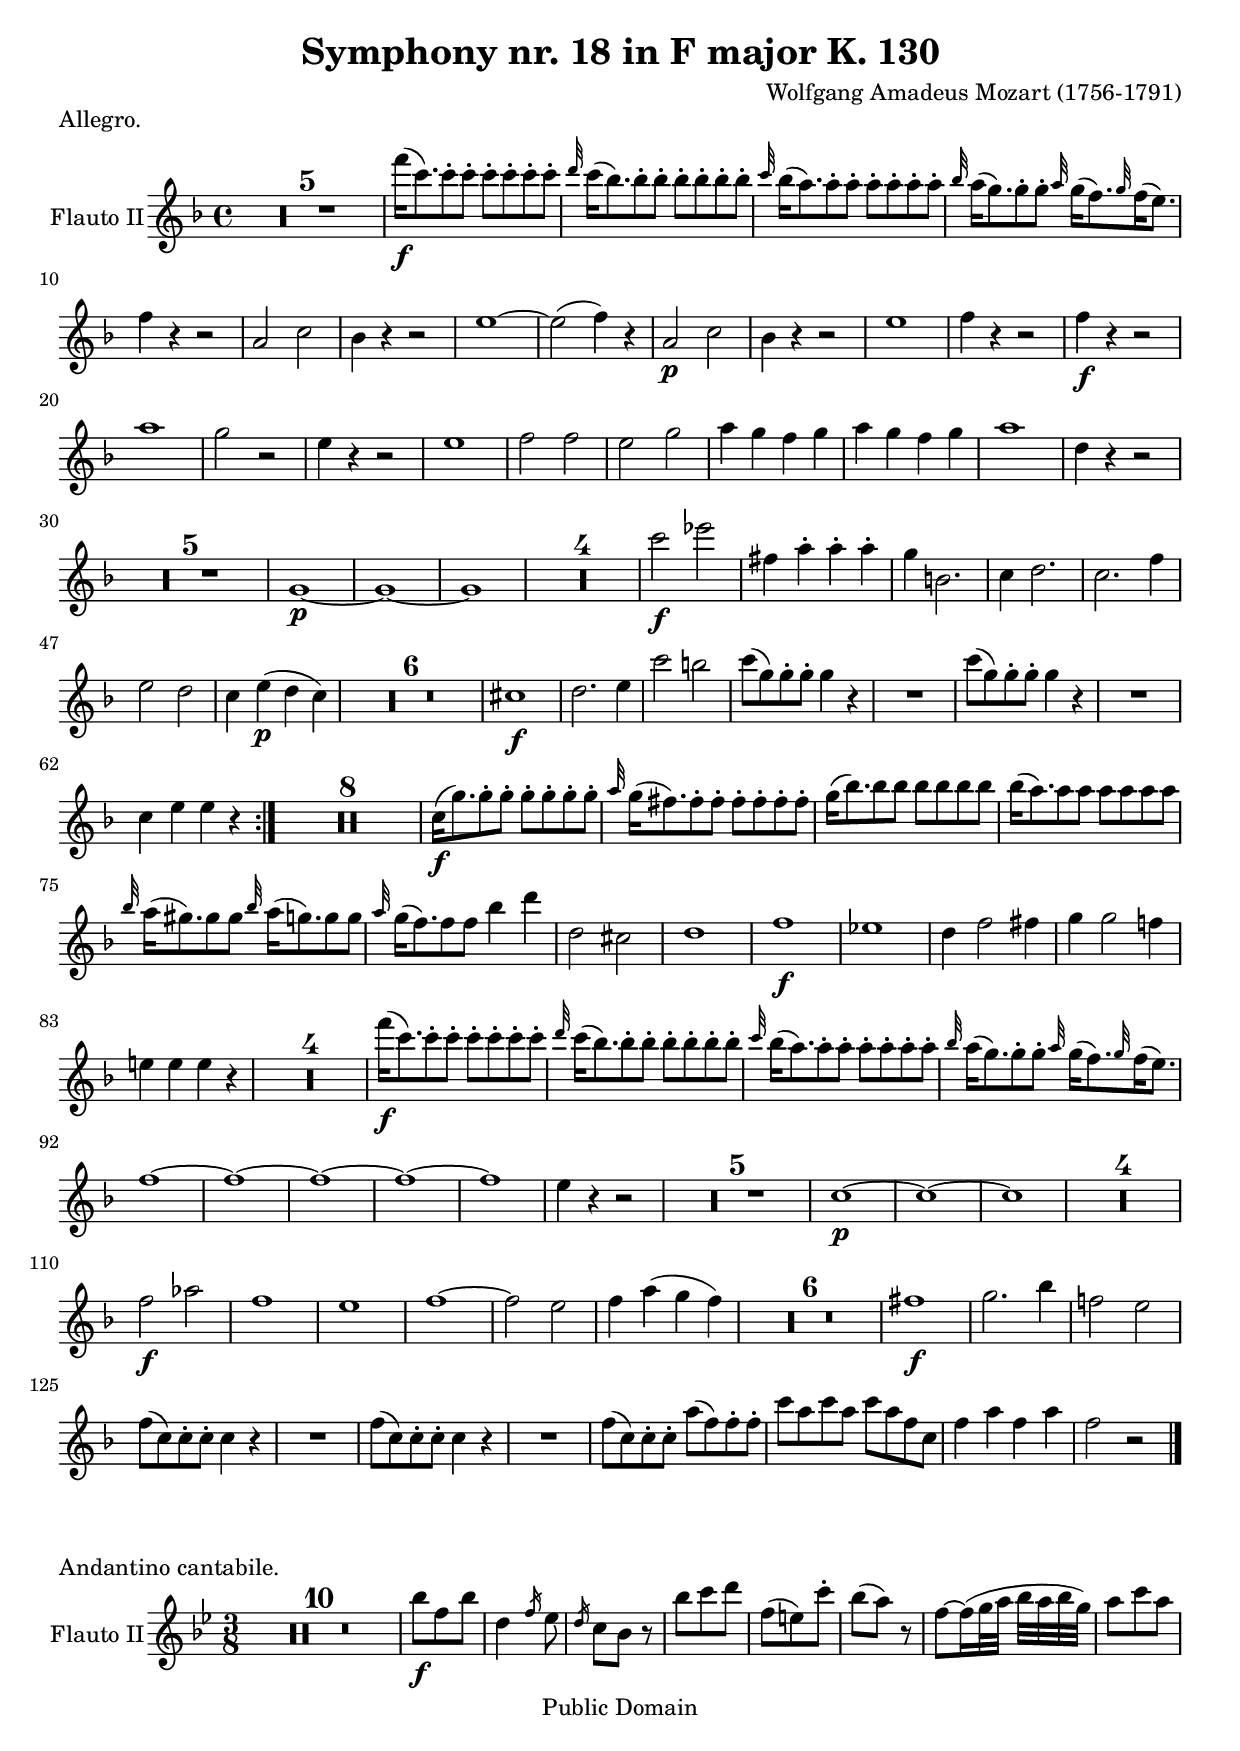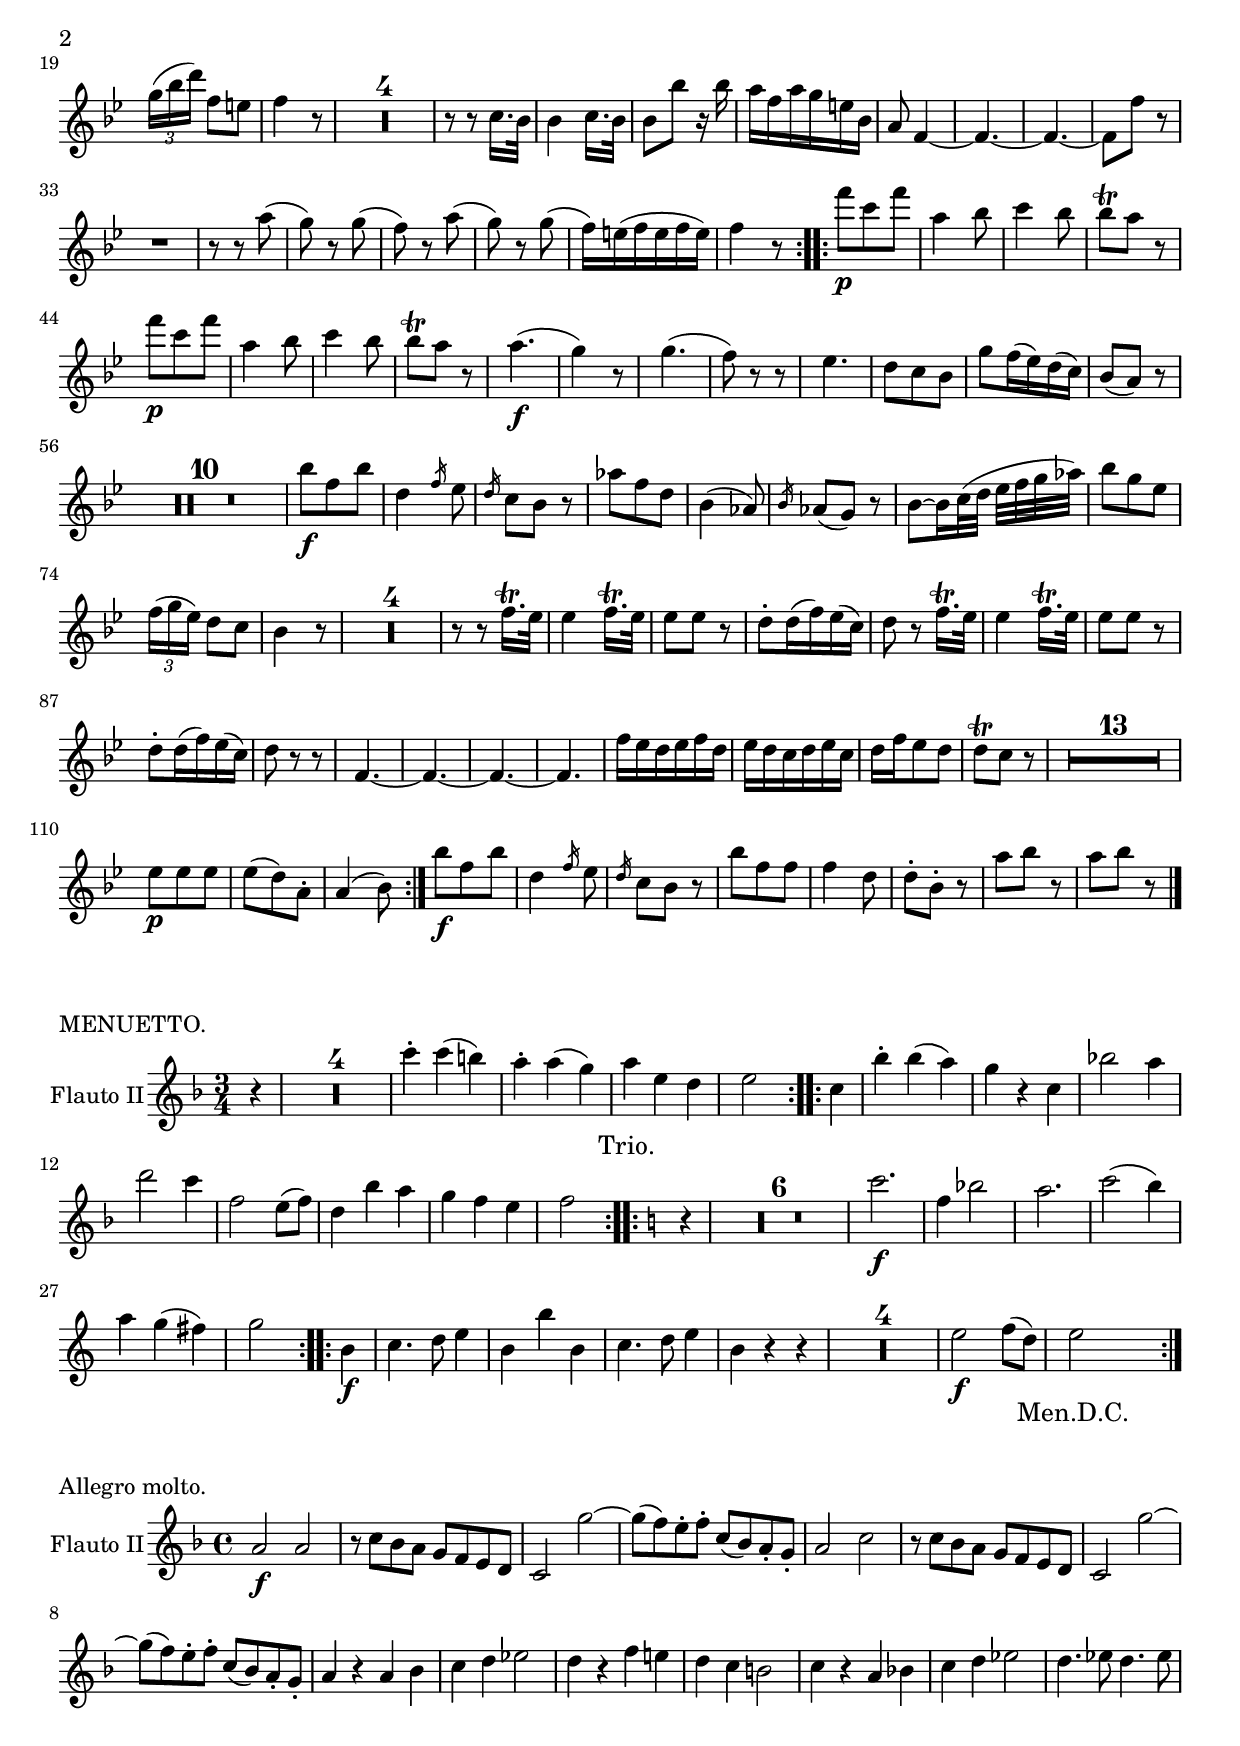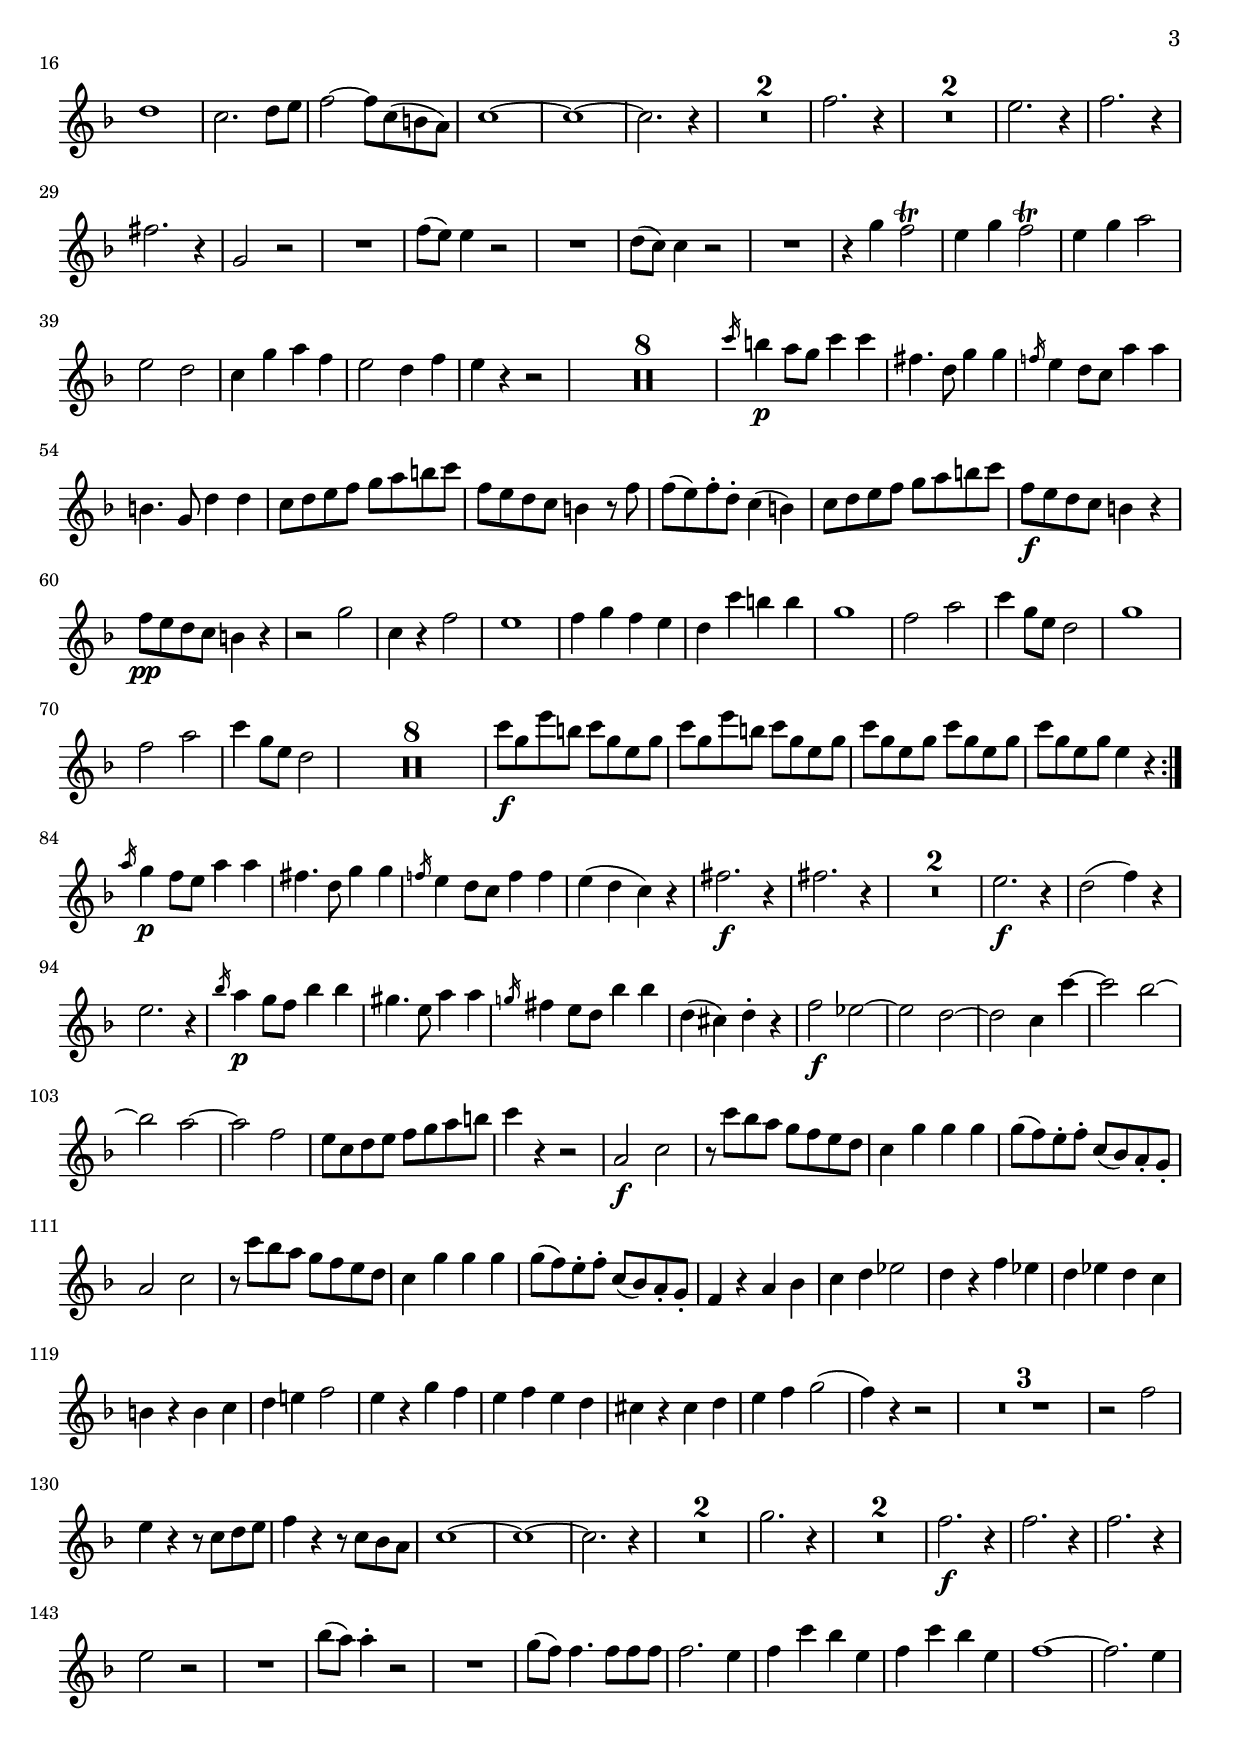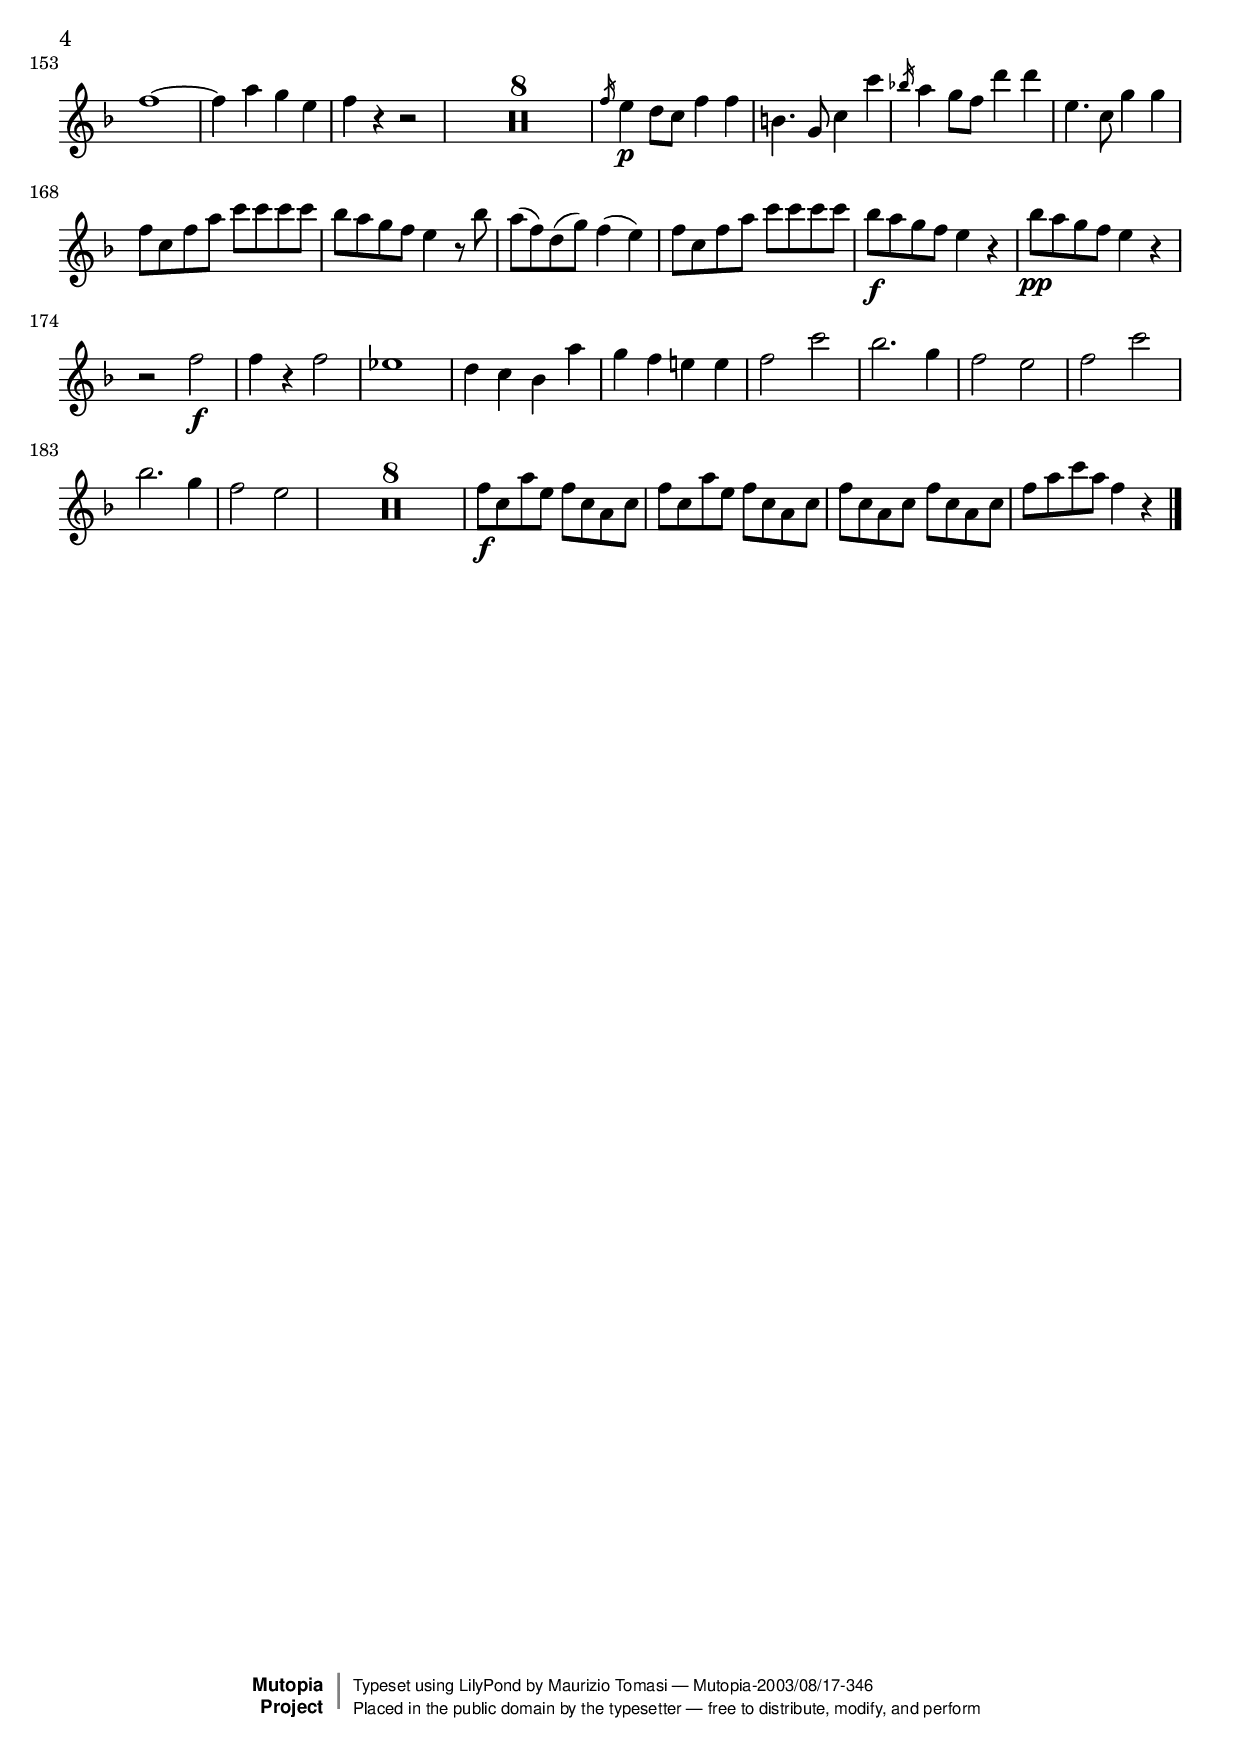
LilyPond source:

% -*- LilyPond -*-

\version "2.17.97"

\include "defs.ly"

\version "2.17.14"
fluteIIFirstMov =  \relative f''' {
    \key f \major
    \clef violin

    \override Staff.TupletBracket.bracket-visibility = ##f

    \repeat volta 2 {
	R1*5
	| f16[(\f c8.) c8-. c-.] c-. c-. c-. c-.
	| \grace { d32 } c16[( bes8.) bes8-. bes-.] bes-. bes-. bes-. bes-.
	| \grace { c32 } bes16[( a8.) a8-. a-.] a-. a-. a-. a-.
	| \grace { bes32 } a16[( g8.) g8-. g-.] \grace { a32 } g16[( f8.) \grace { g32 } f16( e8.)]

% 10
	| f4 r r2
	| a,2 c bes4 r r2
	| e1 ~ e2( f4) r4
	| a,2\p c bes4 r r2
	| e1 	
	| f4 r r2
	| f4\f r r2
	
% 20
	| a1 
	| g2 r2
	| e4 r4 r2
	| e1 	
	| f2 f 	
	| e2 g 
	| a4 g f g 
	| a g f g 
	| a1 	
	| d,4 r r2
	
% 30
	| R1*5
	| g,1\p ~ g ~ g 	
	| R1*4
	| c'2\f es fis,4 a4-. a-. a-. g b,2. c4 d2.
	| c2. f4
	| e2 d 
	| c4 e(\p d c) 	
	| R1*6
	
% 55
	| cis1\f 
	| d2. e4 	
	| c'2 b 	
	| c8( g) g-. g-. g4 r
	| R1

% 60
	| c8( g) g-. g-. g4 r
	| R1
	| c,4 e e r
    }

    R1*8

% 71
    | c16[(\f g'8.) g8-. g-.] g-. g-. g-. g-.
    | \grace {
   a32 
   }
 g16[( fis8.) fis8-. fis-.] fis-. fis-. fis-. fis-.
    | g16[( bes8.) bes8 bes] bes bes bes bes
    | bes16[( a8.) a8 a] a a a a
    | \grace {
   bes32 
   }
 a16[( gis8.) gis8 gis] 
      \grace {
   bes32 
   }
 a16[( g8.) g8 g]
    | \grace {
   a32 
   }
 g16[( f8.) f8 f] bes4 d
    | d,2 cis2
    | d1 
    | f\f 

% 80
    | es1 
    | d4 f2 fis4 
    | g4 g2 f!4     
    | e! e e r
    | R1*4
    | f'16[(\f c8.) c8-. c-.] c-. c-. c-. c-.
    | \grace { d32 }
 c16[( bes8.) bes8-. bes-.] bes-. bes-. bes-. bes-.

% 90
    | \grace { c32 }
 bes16[( a8.) a8-. a-.] a-. a-. a-. a-.
    | \grace { bes32 }
 a16[( g8.) g8-. g-.] 
      \grace { a32 }
 g16[( f8.) \grace { g32 }
 f16( e8.)]
    | f1 ~ f ~ f ~ f ~ f     
    | e4 r r2
    | R1*5

% 103
    | c1\p ~ c ~ c     
    | R1*4

% 110
    | f2\f as f1 e f ~ f2 e f4 a4( g f)     
    | R1*6
    | fis1\f 
    | g2. bes4     
    | f!2 e     
    | f8( c) c-. c-. c4 r
    | R1
    | f8( c) c-. c-. c4
      r
    | R1
    | f8( c) c-. c-. a'( f) f-. f-.

% 130
    | c' a c a c a f c
    | f4 a4 f a f2 r2
    \bar "|."
}


\score {
    \context Staff <<
        \override Score.BarNumber.padding = #3
	\set Score.skipBars = ##t
        \set Staff.midiInstrument = #"flute"
	\set Staff.instrumentName = #"Flauto II" 

	\time 4/4

	\fluteIIFirstMov
    >>

    
  \midi {
    \tempo 4 = 124
    }



    \header {
	piece = "Allegro."
    }

    \layout { }
}

\version "2.17.14"
fluteIISecondMov =  \relative bes'' {
    \key bes \major
    \clef violin

    \override Staff.TupletBracket.bracket-visibility = ##f

    \repeat volta 2 {
	| R4.*10

% 11
	| bes8\f f bes 	
	| d,4 \grace {
\override Flag.stroke-style = #"grace"
   f16 
  \revert Flag.stroke-style }
 es8 \grace {
\override Flag.stroke-style = #"grace"
   d16 
  \revert Flag.stroke-style }
 c8 bes r
	| bes'8 c d 
	| f,( e) c'-. 
	| bes( a) r 
	| f[ ~ f16( g32 a] bes[ a bes g)] 
	| a8 c a \tuplet 3/2 { g16[( bes d)] } f,8[ e] f4 r8

% 21
	| R4.*4
	| r8 r c16. bes32 
	| bes4 c16. bes32 
	| bes8 bes' r16 bes 
	| a f a g e bes 
	| a8 f4 ~ f4. ~ f ~ f8 f' r
	| R4.
	| r8 r a8( 
	| g) r g( 
	| f) r a( 
	| g) r g( 
	| f16) e( f e f e) 
	| f4 r8
    }

    \repeat volta 2 {
% 40
	| f'8\p c f a,4 bes8 
	| c4 bes8 bes\trill a r
	| f'8\p c f a,4 bes8 
	| c4 bes8 bes\trill a r
	| a4.\f( g4) r8

% 50
	| g4.( 
	| f8) r r 
	| es4. 
	| d8 c bes 
	| g' f16( es) d( c) 
	| bes8( a) r
	| R4.*10
	| bes'8\f f bes 
	| d,4 \grace {
\override Flag.stroke-style = #"grace"
   f16 
  \revert Flag.stroke-style }
 es8 
	| \grace {
\override Flag.stroke-style = #"grace"
   d16 
  \revert Flag.stroke-style }
 c8 bes r
	| as'8 f d

% 70
	| bes4( as8)
	| \grace {
\override Flag.stroke-style = #"grace"
   bes16 
  \revert Flag.stroke-style }
 as8( g) r
	| bes8[ ~ bes16 c32( d] es[ f g as)]
	| bes8 g es
	| \tuplet 3/2 { f16[( g es)] } d8[ c]
	| bes4 r8
	| R4.*4

% 80
	| r8 r f'16.\trill es32 es4 f16.\trill es32 es8 es r
	| d8-. d16( f) es( c) 
	| d8 r f16.\trill es32 es4 f16.\trill es32 es8 es r
	| d8-. d16( f) es( c) 
	| d8 r r
	| f,4. ~ f ~ f ~ f 
	
% 93
	| f'16 es d es f d es d c d es c d f es8 d d\trill c r
	| R4.*13

% 110
	| es8\p es es es( d) a-. a4( bes8) 
    }

    | bes'8\f f bes 
    | d,4 \grace {
\override Flag.stroke-style = #"grace"
   f16 
  \revert Flag.stroke-style }
 es8 \grace {
\override Flag.stroke-style = #"grace"
   d16 
  \revert Flag.stroke-style }
 c8 bes r
    | bes'8 f f f4 d8 d[-. bes-.] r
    | a' bes r 
    | a bes r 
    
    \bar "|."
}


\score {
    \context Staff <<
        \override Score.BarNumber.padding = #3
	\set Score.skipBars = ##t
        \set Staff.midiInstrument = #"flute"
	\set Staff.instrumentName = #"Flauto II" 

	\time 3/8

	\fluteIISecondMov
    >>

    
  \midi {
    \tempo 4 = 42
    }



    \header {
	piece = "Andantino cantabile."
    }

    \layout { }
}

\version "2.17.14"
fluteIIThirdMov =  \relative f''' {
    \key f \major
    \clef violin

    \override Staff.TupletBracket.bracket-visibility = ##f

    \repeat volta 2 {
	r4
	| R2.*4
	| c4-. c( b)
	| a-. a( g)
	| a e4 d e2 
    }

    \repeat volta 2 {
	c4 
	| bes'-. bes( a)

% 10
	| g r c,
	| bes'!2 a4 d2 c4
	| f,2 e8( f)
	| d4 bes' a g f e 
	| f2 
    }

    % Trio

    \key c \major

    \repeat volta 2 {
	r4
	| R2.*6
	| c'2.\f f,4 bes2 
	| a2. 
	| c2( b4) 
	| a g( fis) 
	| g2 
    }

    \repeat volta 2 {
	b,4\f 
	| c4. d8 e4 
	| b b' b, 
	| c4. d8 e4 
	| b r r
	| R2.*4
	| e2\f f8( d) 
	| e2 
    }
}


\score {
    \context Staff <<
        \override Score.BarNumber.padding = #3
	\set Score.skipBars = ##t
        \set Staff.midiInstrument = #"flute"
	\set Staff.instrumentName = #"Flauto II" 

	\time 3/4
	\partial 4

	\fluteIIThirdMov
	\context Voice = "markings" { \markingsIII }
	\context Voice=markingsBis { \markingsIIIbis }
    >>

    
  \midi {
    \tempo 4 = 130
    }



    \header {
	piece = "MENUETTO."
    }

    \layout { }
}

\version "2.17.14"
fluteIIFourthMov =  \relative a' {
    \key f \major
    \clef violin

    \override Staff.TupletBracket.bracket-visibility = ##f

    \repeat volta 2 {
	a2\f a 
	| r8 c bes a g f e d 
	| c2 g''2 ~ 
	| g8( f) e-. f-. c( bes) a-. g-.
	| a2 c 
	| r8 c bes a g f e d 
	| c2 g''2 ~ 
	| g8( f) e-. f-. c( bes) a-. g-.
	| a4 r a bes 

% 10
	| c d es2 
	| d4 r f e! 
	| d c b2 
	| c4 r a bes! 
	| c d es2 
	| d4. es8 d4. es8 
	| d1 
	| c2. d8 e 
	| f2 ~ f8 c( b a) 
	| c1 ~ 

% 20
	| c ~ 
	| c2. r4
	| R1*2
	| f2. r4
	| R1*2
	| e2. r4 
	| f2. r4 
	| fis2. r4 
	| g,2 r

% 31
	| R1
	| f'8( e) e4 r2
	| R1
	| d8( c) c4 r2
	| R1
	| r4 g'4 f2\trill 
	| e4 g f2\trill 
	| e4 g a2 
	| e d 
	| c4 g' a f 
	| e2 d4 f 
	| e r4 r2
	| R1*8

% 51
	| \grace {
\override Flag.stroke-style = #"grace"
   c'16 
  \revert Flag.stroke-style }
 b4\p a8 g c4 c 
	| fis,4. d8 g4 g
	| \grace {
\override Flag.stroke-style = #"grace"
   f!16 
  \revert Flag.stroke-style }
 e4 d8 c a'4 a
	| b,4. g8 d'4 d
	| c8 d e f g a b c
	| f,8 e d c b4 r8 f'
	| f( e) f-. d-. c4( b)
	| c8 d e f g a b c
	| f,8\f e d c b4 r4

% 60
	| f'8\pp e d c b4 r4
	| r2 g'2 
	| c,4 r f2 
	| e1 
	| f4 g f e 
	| d c' b b 
	| g1 
	| f2 a 
	| c4 g8 e d2 
	| g1 
	| f2 a 
	| c4 g8 e d2 
	| R1*8
	| c'8\f g e' b c g e g
	| c g e' b c g e g
	| c g e g c g e g
	| c g e g e4 r
    }

    \grace {
\override Flag.stroke-style = #"grace"
   a16 
  \revert Flag.stroke-style }
 g4\p f8 e a4 a
    | fis4. d8 g4 g
    | \grace {
\override Flag.stroke-style = #"grace"
   f!16 
  \revert Flag.stroke-style }
 e4 d8 c f4 f
    | e( d c) r
    | fis2.\f r4 fis2. r4 

% 90
    | R1*2
    | e2.\f r4 
    | d2( f4) r 
    | e2. r4
    | \grace {
\override Flag.stroke-style = #"grace"
   bes'16 
  \revert Flag.stroke-style }
 a4\p g8 f bes4 bes
    | gis4. e8 a4 a
    | \grace {
\override Flag.stroke-style = #"grace"
   g!16 
  \revert Flag.stroke-style }
 fis4 e8 d bes'4 bes
    | d,( cis) d-. r
    | f2\f es ~ 

% 100
    | es d ~ 
    | d c4 c' ~ 
    | c2 bes ~ 
    | bes a ~ 
    | a f 
    | e8 c d e f g a b 
    | c4 r r2
    | a,\f c 
    | r8 c' bes a g f e d 
    | c4 g' g g 

% 110
    | g8( f) e-. f-. c( bes) a-. g-.
    | a2 c 
    | r8 c' bes a g f e d 
    | c4 g' g g 
    | g8( f) e-. f-. c( bes) a-. g-.
    | f4 r a bes 
    | c d es2 
    | d4 r f es 
    | d es d c 

% 119
    | b4 r b c d e! f2 e4 r g f e f e d 
    | cis4 r cis d e f g2( f4) r r2
    | R1*3

% 129
    | r2 f2 
    | e4 r r8 c d e 
    | f4 r r8 c bes a 
    | c1 ~ 
    | c ~ 
    | c2. r4
    | R1*2
    | g'2. r4
    | R1*2
    | f2.\f r4 f2. r4 f2. r4 e2 r2
    | R1
    | bes'8( a) a4-. r2
    | R1
    | g8( f) f4. f8 f f 
    | f2. e4 
    | f c' bes e, 
    | f c' bes e, 

% 151
    | f1 ~ 
    | f2. e4 
    | f1 ~ 
    | f4 a g e 
    | f r r2
    | R1*8

% 164
    | \grace {
\override Flag.stroke-style = #"grace"
   f16 
  \revert Flag.stroke-style }
 e4\p d8 c f4 f
    | b,4. g8 c4 c'
    | \grace {
\override Flag.stroke-style = #"grace"
   bes!16 
  \revert Flag.stroke-style }
 a4 g8 f d'4 d
    | e,4. c8 g'4 g
    | f8 c f a c c c c
    | bes a g f e4 r8 bes'

% 170
    | a( f) d( g) f4( e)
    | f8 c f a c c c c
    | bes\f a g f e4 r
    | bes'8\pp a g f e4 r
    | r2 f2\f f4 r f2 es1 d4 c bes a' g f e! e 

% 179
    | f2 c'2 bes2. g4 f2 e 
    | f2 c'2 bes2. g4 f2 e 
    | R1*8
    | f8\f c a' e f c a c
    | f c a' e f c a c
    | f c a c f c a c
    | f a c a f4 r

    \bar "|."
}


\score {
    \context Staff <<
        \override Score.BarNumber.padding = #3
	\set Score.skipBars = ##t
        \set Staff.midiInstrument = #"flute"
	\set Staff.instrumentName = #"Flauto II" 

	\time 4/4

	\fluteIIFourthMov
    >>

    
  \midi {
    \tempo 4 = 180
    }



    \header {
	piece = "Allegro molto."
    }

    \layout { }
}
